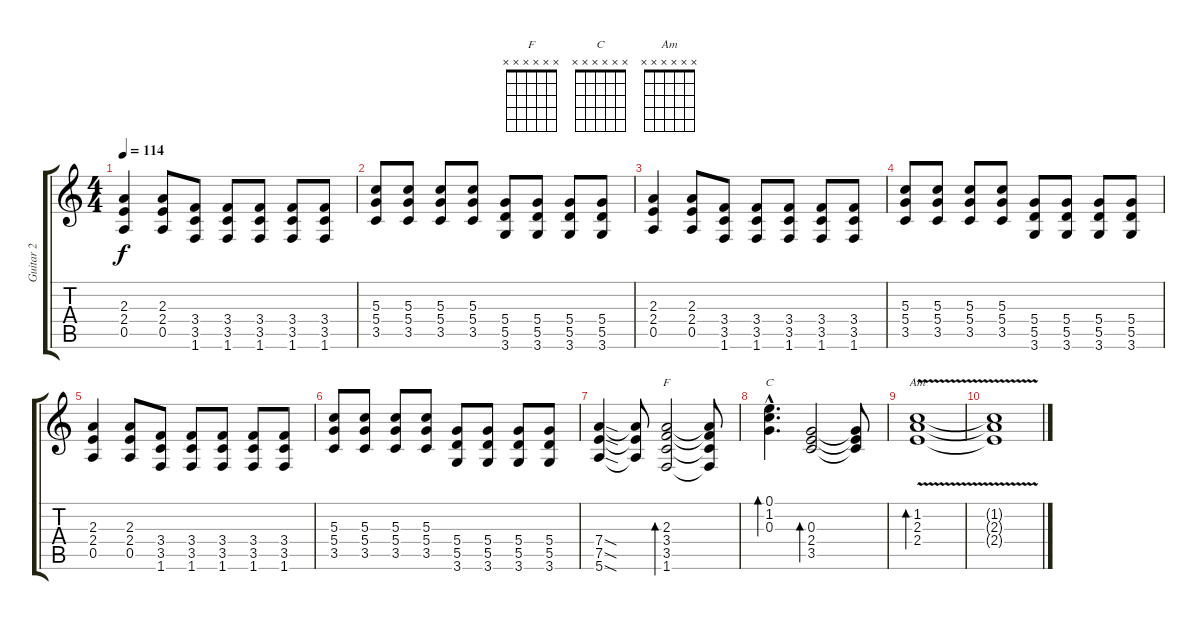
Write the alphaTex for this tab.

\track ("Guitar 2" "Guitar 2") {instrument distortionguitar}
\staff {score tabs}
\tuning (E4 B3 G3 D3 A2 E2) {hide}
\chord ("F" x x x x x x)
\chord ("C" x x x x x x)
\chord ("Am" x x x x x x)
\ts (4 4)
\tempo 114
\clef g2
\ks c
(2.3 2.4 0.5).4{dy f} (2.3 2.4 0.5).8 (3.4 3.5 1.6).8 (3.4 3.5 1.6).8 (3.4 3.5 1.6).8 (3.4 3.5 1.6).8 (3.4 3.5 1.6).8 |
(5.3 5.4 3.5).8 (5.3 5.4 3.5).8 (5.3 5.4 3.5).8 (5.3 5.4 3.5).8 (5.4 5.5 3.6).8 (5.4 5.5 3.6).8 (5.4 5.5 3.6).8 (5.4 5.5 3.6).8 |
(2.3 2.4 0.5).4 (2.3 2.4 0.5).8 (3.4 3.5 1.6).8 (3.4 3.5 1.6).8 (3.4 3.5 1.6).8 (3.4 3.5 1.6).8 (3.4 3.5 1.6).8 |
(5.3 5.4 3.5).8 (5.3 5.4 3.5).8 (5.3 5.4 3.5).8 (5.3 5.4 3.5).8 (5.4 5.5 3.6).8 (5.4 5.5 3.6).8 (5.4 5.5 3.6).8 (5.4 5.5 3.6).8 |
(2.3 2.4 0.5).4 (2.3 2.4 0.5).8 (3.4 3.5 1.6).8 (3.4 3.5 1.6).8 (3.4 3.5 1.6).8 (3.4 3.5 1.6).8 (3.4 3.5 1.6).8 |
(5.3 5.4 3.5).8 (5.3 5.4 3.5).8 (5.3 5.4 3.5).8 (5.3 5.4 3.5).8 (5.4 5.5 3.6).8 (5.4 5.5 3.6).8 (5.4 5.5 3.6).8 (5.4 5.5 3.6).8 |
(7.4{sod} 7.5{sod} 5.6{sod}).4{instrument electricguitarjazz} (7.4{t} 7.5{t} 5.6{t}).8 (2.3 3.4 3.5 1.6).2{bd 240 ch "F"} (2.3{t} 3.4{t} 3.5{t} 1.6{t}).8 |
(0.1{hac} 1.2{hac} 0.3{hac}).4{d bd 240 ch "C"} (0.3 2.4 3.5).2{bd 240} (0.3{t} 2.4{t} 3.5{t}).8 |
(1.2{v} 2.3 2.4).1{bd 240 ch "Am"} |
(1.2{t} 2.3{t} 2.4{t}).1
